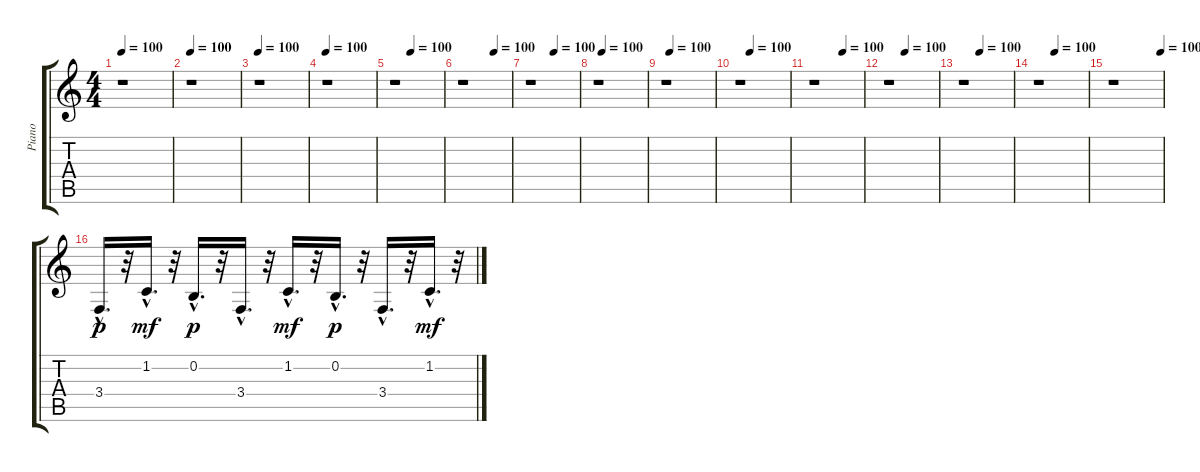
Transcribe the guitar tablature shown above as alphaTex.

\track ("Piano" "Piano") {instrument electricpiano1}
\staff {score tabs}
\tuning (E4 B3 G3 D3 A2 E2) {hide}
\ts (4 4)
\tempo 100
\clef g2
\ks c
r.1{dy p} |
\tempo 100
r.1 |
\tempo 100
r.1 |
\tempo 100
r.1 |
\tempo (100 0.34375)
r.1 |
\tempo (100 0.65625)
r.1 |
\tempo (100 0.5)
r.1 |
\tempo (100 0.09375)
r.1 |
\tempo (100 0.09375)
r.1 |
\tempo (100 0.21875)
r.1 |
\tempo (100 0.59375)
r.1 |
\tempo (100 0.34375)
r.1 |
\tempo (100 0.34375)
r.1 |
\tempo (100 0.34375)
r.1 |
\tempo (100 0.96875)
r.1 |
3.4{hac}.16{d} r.32 1.2{hac}.16{d dy mf} r.32 0.2{hac}.16{d dy p} r.32 3.4{hac}.16{d} r.32 1.2{hac}.16{d dy mf} r.32 0.2{hac}.16{d dy p} r.32 3.4{hac}.16{d} r.32 1.2{hac}.16{d dy mf} r.32
